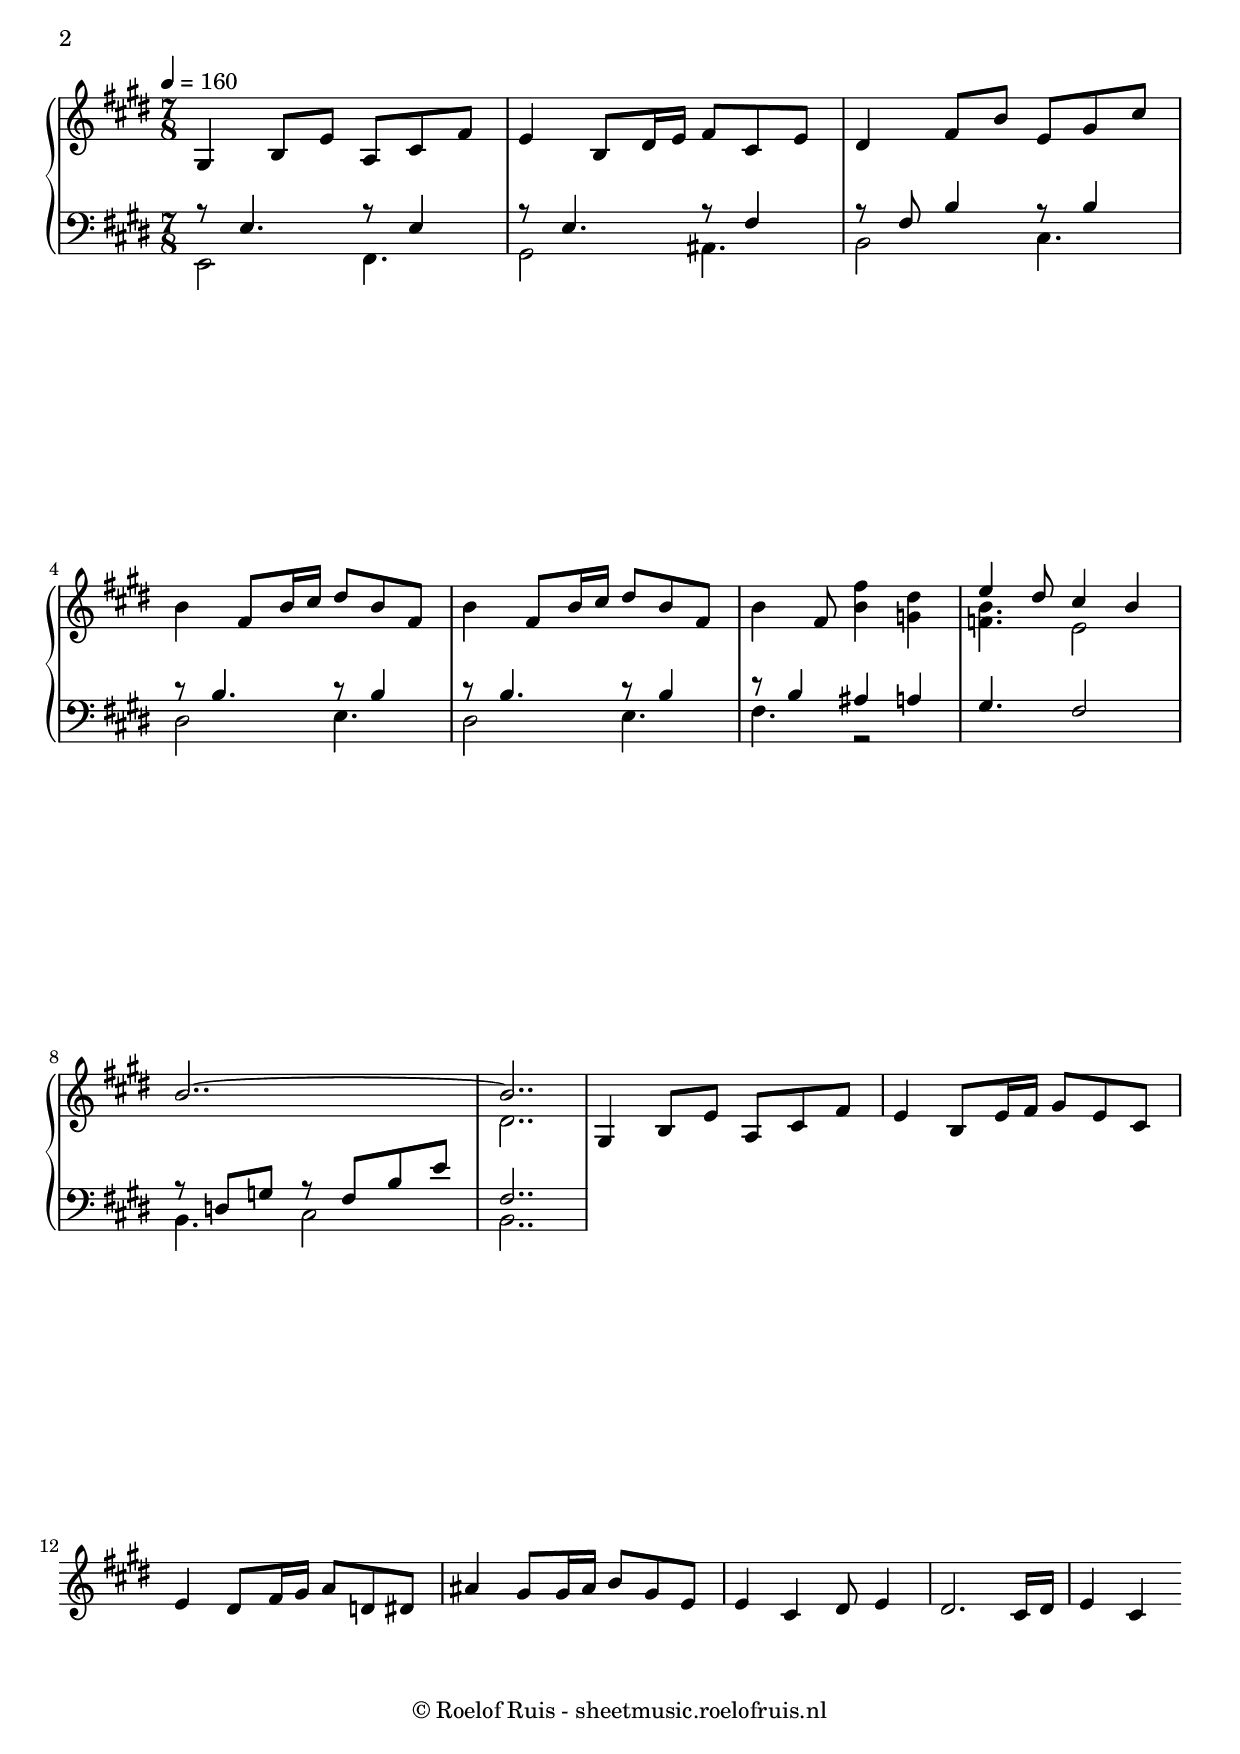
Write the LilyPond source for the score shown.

\version "2.20.0"

staffOptions = {
  \numericTimeSignature
  \tempo 4=160
  \key e \major
  \time 7/8
  \set Timing.beatStructure = 2,2,3
}

staffPianoLeft = \new Staff {
  \clef treble
  \staffOptions
  \relative c' {
    gis4 b8 e a, cis fis |
    e4 b8 dis16 e fis8 cis e |
    dis4 fis8 b e, gis cis | 
    b4 fis8 b16 cis dis8 b fis |
    b4 fis8 b16 cis dis8 b fis |
    b4 fis8 <b fis'>4 <g dis'> |
    << { e'4 dis8 cis4 b } \\ { <f b>4. e2 } >> |
    << { b'2..~ } \\ { s2.. } >> |
    << { b2.. } \\ { dis,2.. } >> |
    
    gis,4 b8 e a, cis fis |
    e4 b8 e16 fis gis8 e cis |
    e4 dis8 fis16 gis a8 d, dis |
    ais'4 gis8 gis16 ais b8 gis e |
    e4 cis dis8 e4 |
    dis2. cis16 dis |
    e4 cis 
    
  }
}

staffPianoRight = \new Staff <<
  \clef bass
  \staffOptions
  \relative c {
    r8 e4. r8 e4 |
    r8 e4. r8 fis4 |
    r8 fis8 b4 r8 b4 |
    r8 b4. r8 b4 |
    r8 b4. r8 b4 |
    r8 b4 ais a |
    gis4. fis2 |
    r8 d8[ g] r8 fis8 b e |
    fis,2.. |
  }
  \\
  \relative c, {
    e2 fis4. |
    gis2 ais4. |
    b2 cis4. |
    dis2 e4. |
    dis2 e4. |
    fis4. r2 |
    s2.. |
    b,4. cis2 |
    b2.. |
    
  }
>>

\book {
  
  \header {
    title = "Piano Study 1"
    composer = "Roelof Ruis"
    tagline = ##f
    instrumentName = "piano"
    year = "2021"
    description = ""
    info = ""
    permission = ""
    projecturl = ""
    version = ""
  }

  \paper {
    %max-systems-per-page = 5
    %min-systems-per-page = 5
    indent = 0.0
    %ragged-last-bottom = ##f
    %print-all-headers = ##t
    
    bookTitleMarkup = \markup {
      \column {
        \vspace #3
        \fill-line { \fontsize #8 \fromproperty #'header:title }
        \vspace #2
        \fill-line { \fontsize #6 \italic \fromproperty #'header:composer }
        \vspace #.5
        \fill-line { \fontsize #2 \fromproperty #'header:year }
        \vspace #3
        \fill-line { \fontsize #4 \fromproperty #'header:instrumentName }
        \vspace #10
        \override #'(line-width . 55)
        \fontsize #1
        \justify-field #'header:description
        \vspace #1
        \fontsize #1
        \justify-field #'header:info
        \vspace #4
        \override #'(line-width . 55)
        \fontsize #1
        \justify-field #'header:permission
        \vspace #1
        \vspace #14
        \justify { \char ##x00A9 Roelof Ruis \concat { " - Version " \fromproperty #'header:version } }
        \typewriter { \fromproperty #'header:projecturl }
      }
    }
    
    oddFooterMarkup = \markup {
      \fill-line {
        \center-column {
          \on-the-fly #part-first-page ""
          \on-the-fly #not-first-page \line { \char ##x00A9 Roelof Ruis - sheetmusic.roelofruis.nl }
        }
      }
    }  
  }

  \score {
    \header {
      breakbefore = ##t
    }

    \new PianoStaff <<
      \staffPianoLeft
      \staffPianoRight
    >>

    \layout {}
    
    \midi {}
  }
}
